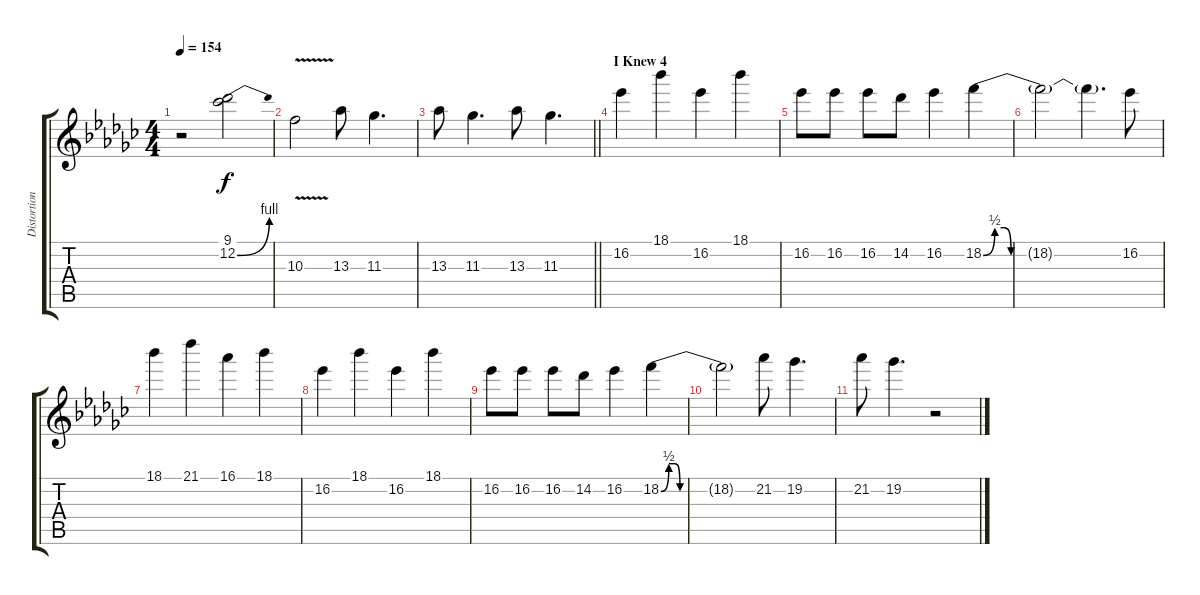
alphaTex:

\track ("Distortion 1" "Distortion") {instrument distortionguitar}
\staff {score tabs}
\tuning (E4 B3 G3 D3 A2 E2) {hide}
\ts (4 4)
\tempo 154
\clef g2
\ks gb
r.2{dy f} (9.1 12.2{be (bend 0 0 60 4)}).2 |
10.3{v}.2 13.3.8 11.3.4{d} |
\barLineRight lightlight
13.3.8 11.3.4{d} 13.3.8 11.3.4{d} |
\section ("" "I Knew 4")
16.2.4 18.1.4 16.2.4 18.1.4 |
16.2.8 16.2.8 16.2.8 14.2.8 16.2.4 18.2{be (custom 0 0 5 2 9 2 12 0 15 0 60 0)}.4 |
18.2{t}.2 18.2{t}.4{d} 16.2.8 |
18.1.4 21.1.4 16.1.4 18.1.4 |
16.2.4 18.1.4 16.2.4 18.1.4 |
16.2.8 16.2.8 16.2.8 14.2.8 16.2.4 18.2{be (custom 0 0 5 2 9 2 12 0 15 0 60 0)}.4 |
18.2{t}.2 21.2.8 19.2.4{d} |
21.2.8 19.2.4{d} r.2
